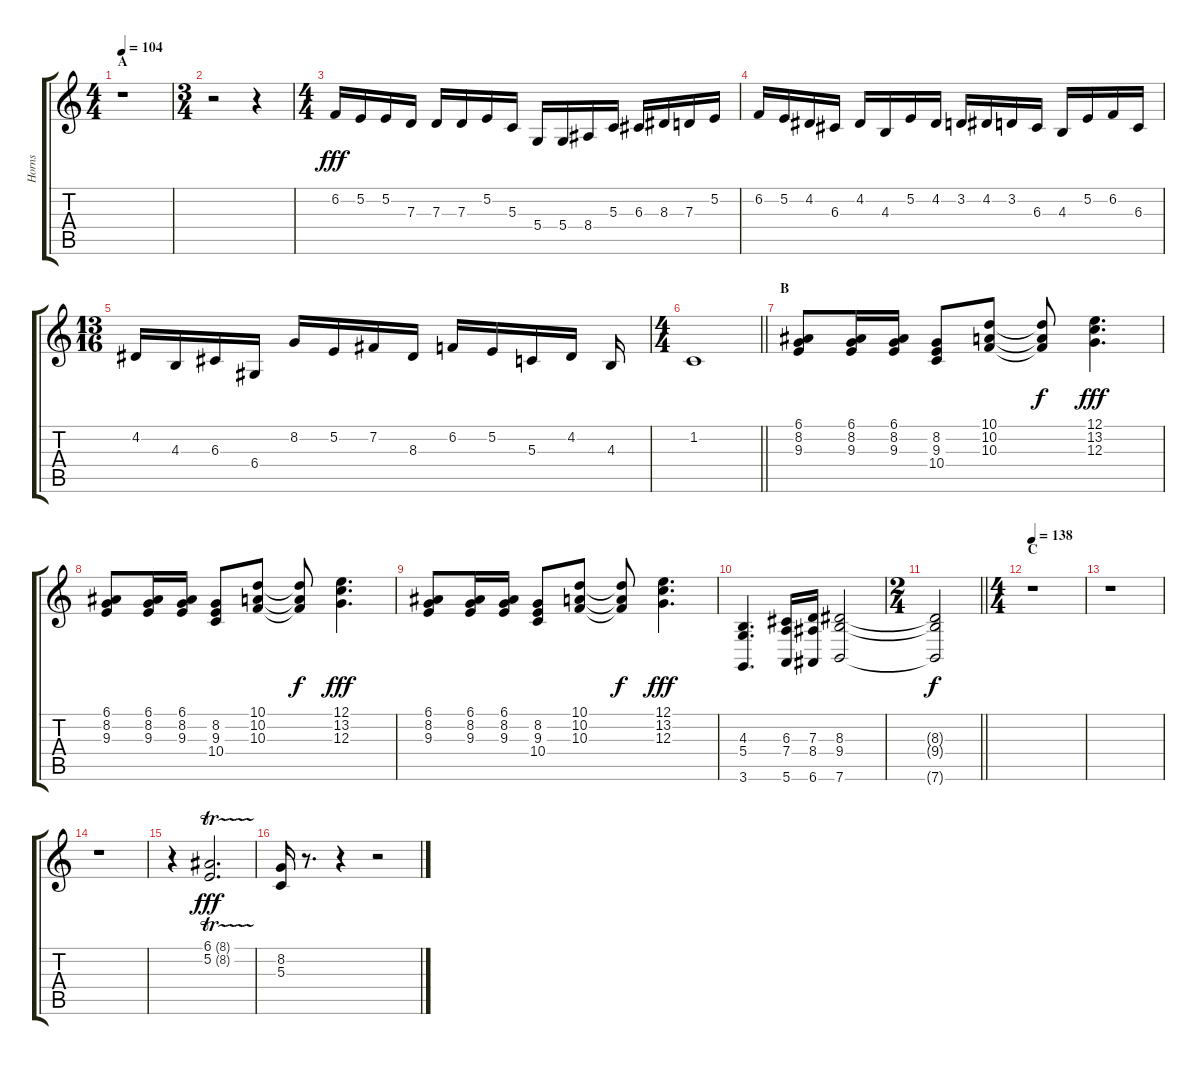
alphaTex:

\track ("Horns" "Horns") {instrument brasssection}
\staff {score tabs}
\tuning (E4 B3 G3 D3 A2 E2) {hide}
\ts (4 4)
\section ("" "A")
\tempo 104
\clef g2
\ks c
r.1{dy fff instrument brasssection} |
\ts (3 4)
r.2 r.4 |
\ts (4 4)
6.2.16 5.2.16 5.2.16 7.3.16 7.3.16 7.3.16 5.2.16 5.3.16 5.4.16 5.4.16 8.4.16 5.3.16 6.3.16 8.3.16 7.3.16 5.2.16 |
6.2.16 5.2.16 4.2.16 6.3.16 4.2.16 4.3.16 5.2.16 4.2.16 3.2.16 4.2.16 3.2.16 6.3.16 4.3.16 5.2.16 6.2.16 6.3.16 |
\ts (13 16)
4.2.16 4.3.16 6.3.16 6.4.16 8.2.16 5.2.16 7.2.16 8.3.16 6.2.16 5.2.16 5.3.16 4.2.16 4.3.16 |
\ts (4 4)
\barLineRight lightlight
1.2.1 |
\section ("" "B")
(6.1 8.2 9.3).8 (6.1 8.2 9.3).16 (6.1 8.2 9.3).16 (8.2 9.3 10.4).8 (10.1 10.2 10.3).8 (10.1{t} 10.2{t} 10.3{t}).8{dy f} (12.1 13.2 12.3).4{d dy fff} |
(6.1 8.2 9.3).8 (6.1 8.2 9.3).16 (6.1 8.2 9.3).16 (8.2 9.3 10.4).8 (10.1 10.2 10.3).8 (10.1{t} 10.2{t} 10.3{t}).8{dy f} (12.1 13.2 12.3).4{d dy fff} |
(6.1 8.2 9.3).8 (6.1 8.2 9.3).16 (6.1 8.2 9.3).16 (8.2 9.3 10.4).8 (10.1 10.2 10.3).8 (10.1{t} 10.2{t} 10.3{t}).8{dy f} (12.1 13.2 12.3).4{d dy fff} |
(4.3 5.4 3.6).4{d} (6.3 7.4 5.6).16 (7.3 8.4 6.6).16 (8.3 9.4 7.6).2 |
\ts (2 4)
\barLineRight lightlight
(8.3{t} 9.4{t} 7.6{t}).2{dy f} |
\ts (4 4)
\section ("" "C")
\tempo 138
r.1 |
r.1 |
r.1 |
r.4 (6.1{tr (8 32)} 5.2{tr (8 32)}).2{d dy fff} |
(8.2 5.3).16 r.8{d} r.4 r.2
